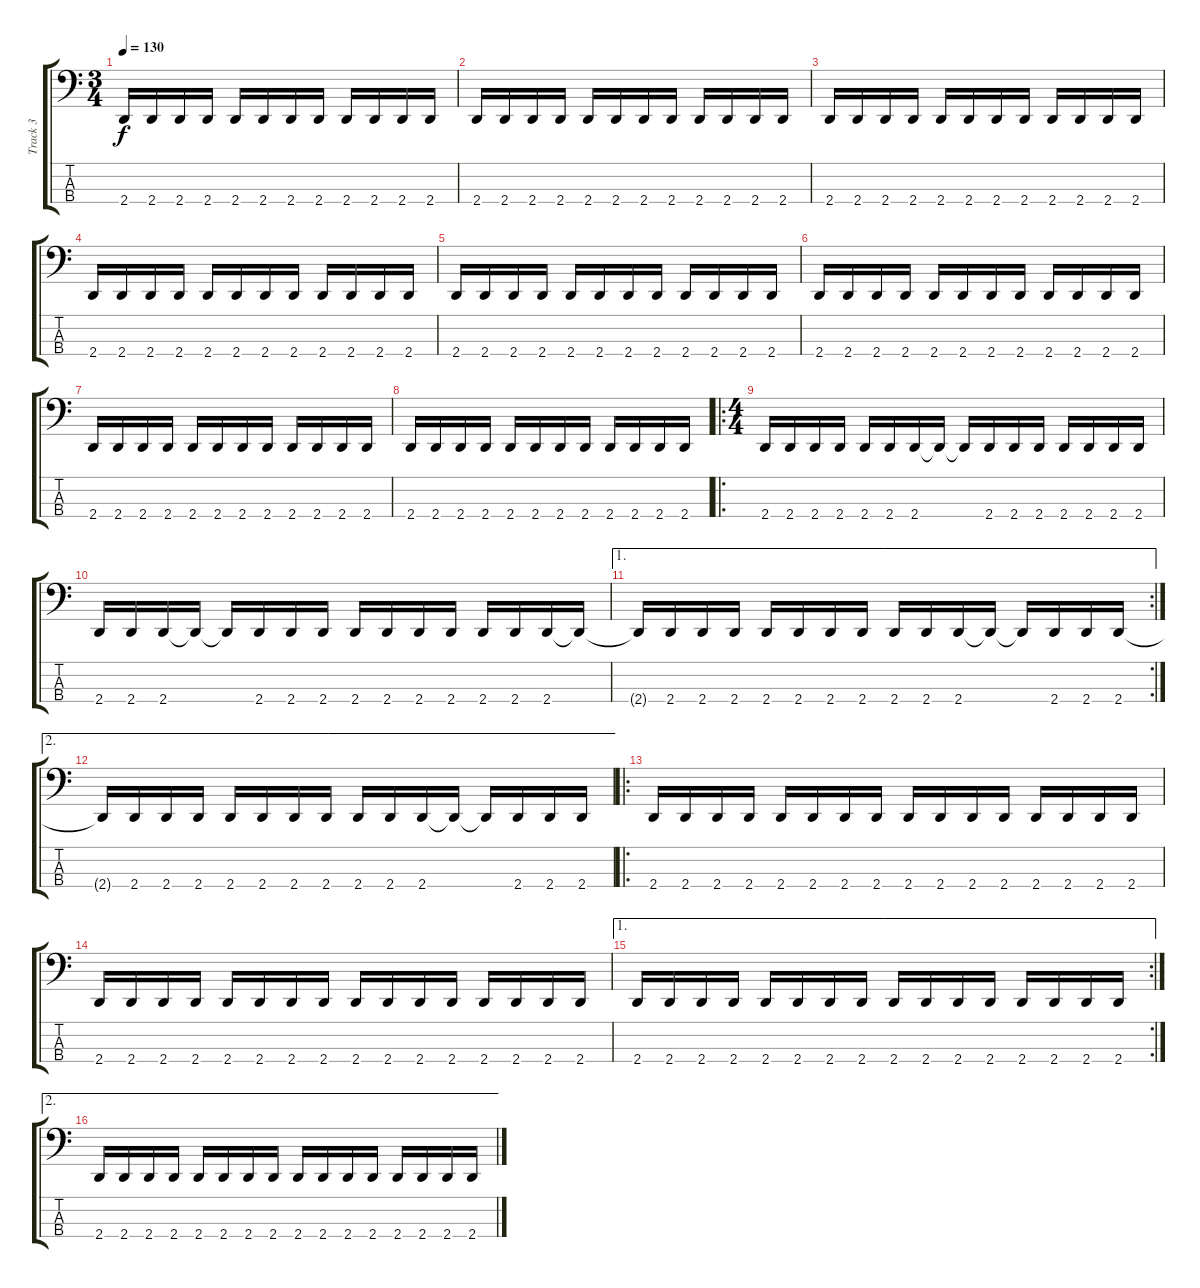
\track ("Track 3" "Track 3") {instrument electricbassfinger}
\staff {score tabs}
\tuning (F2 C2 G1 C1) {hide}
\ts (3 4)
\tempo 130
\clef f4
\ks c
2.4.16{dy f instrument electricbassfinger} 2.4.16 2.4.16 2.4.16 2.4.16 2.4.16 2.4.16 2.4.16 2.4.16 2.4.16 2.4.16 2.4.16 |
2.4.16 2.4.16 2.4.16 2.4.16 2.4.16 2.4.16 2.4.16 2.4.16 2.4.16 2.4.16 2.4.16 2.4.16 |
2.4.16 2.4.16 2.4.16 2.4.16 2.4.16 2.4.16 2.4.16 2.4.16 2.4.16 2.4.16 2.4.16 2.4.16 |
2.4.16 2.4.16 2.4.16 2.4.16 2.4.16 2.4.16 2.4.16 2.4.16 2.4.16 2.4.16 2.4.16 2.4.16 |
2.4.16 2.4.16 2.4.16 2.4.16 2.4.16 2.4.16 2.4.16 2.4.16 2.4.16 2.4.16 2.4.16 2.4.16 |
2.4.16 2.4.16 2.4.16 2.4.16 2.4.16 2.4.16 2.4.16 2.4.16 2.4.16 2.4.16 2.4.16 2.4.16 |
2.4.16 2.4.16 2.4.16 2.4.16 2.4.16 2.4.16 2.4.16 2.4.16 2.4.16 2.4.16 2.4.16 2.4.16 |
2.4.16 2.4.16 2.4.16 2.4.16 2.4.16 2.4.16 2.4.16 2.4.16 2.4.16 2.4.16 2.4.16 2.4.16 |
\ro
\ts (4 4)
2.4.16 2.4.16 2.4.16 2.4.16 2.4.16 2.4.16 2.4.16 2.4{t}.16 2.4{t}.16 2.4.16 2.4.16 2.4.16 2.4.16 2.4.16 2.4.16 2.4.16 |
2.4.16 2.4.16 2.4.16 2.4{t}.16 2.4{t}.16 2.4.16 2.4.16 2.4.16 2.4.16 2.4.16 2.4.16 2.4.16 2.4.16 2.4.16 2.4.16 2.4{t}.16 |
\ae 1
\rc 2
2.4{t}.16 2.4.16 2.4.16 2.4.16 2.4.16 2.4.16 2.4.16 2.4.16 2.4.16 2.4.16 2.4.16 2.4{t}.16 2.4{t}.16 2.4.16 2.4.16 2.4.16 |
\ae 2
2.4{t}.16 2.4.16 2.4.16 2.4.16 2.4.16 2.4.16 2.4.16 2.4.16 2.4.16 2.4.16 2.4.16 2.4{t}.16 2.4{t}.16 2.4.16 2.4.16 2.4.16 |
\ro
2.4.16 2.4.16 2.4.16 2.4.16 2.4.16 2.4.16 2.4.16 2.4.16 2.4.16 2.4.16 2.4.16 2.4.16 2.4.16 2.4.16 2.4.16 2.4.16 |
2.4.16 2.4.16 2.4.16 2.4.16 2.4.16 2.4.16 2.4.16 2.4.16 2.4.16 2.4.16 2.4.16 2.4.16 2.4.16 2.4.16 2.4.16 2.4.16 |
\ae 1
\rc 2
2.4.16 2.4.16 2.4.16 2.4.16 2.4.16 2.4.16 2.4.16 2.4.16 2.4.16 2.4.16 2.4.16 2.4.16 2.4.16 2.4.16 2.4.16 2.4.16 |
\ae 2
2.4.16 2.4.16 2.4.16 2.4.16 2.4.16 2.4.16 2.4.16 2.4.16 2.4.16 2.4.16 2.4.16 2.4.16 2.4.16 2.4.16 2.4.16 2.4.16
